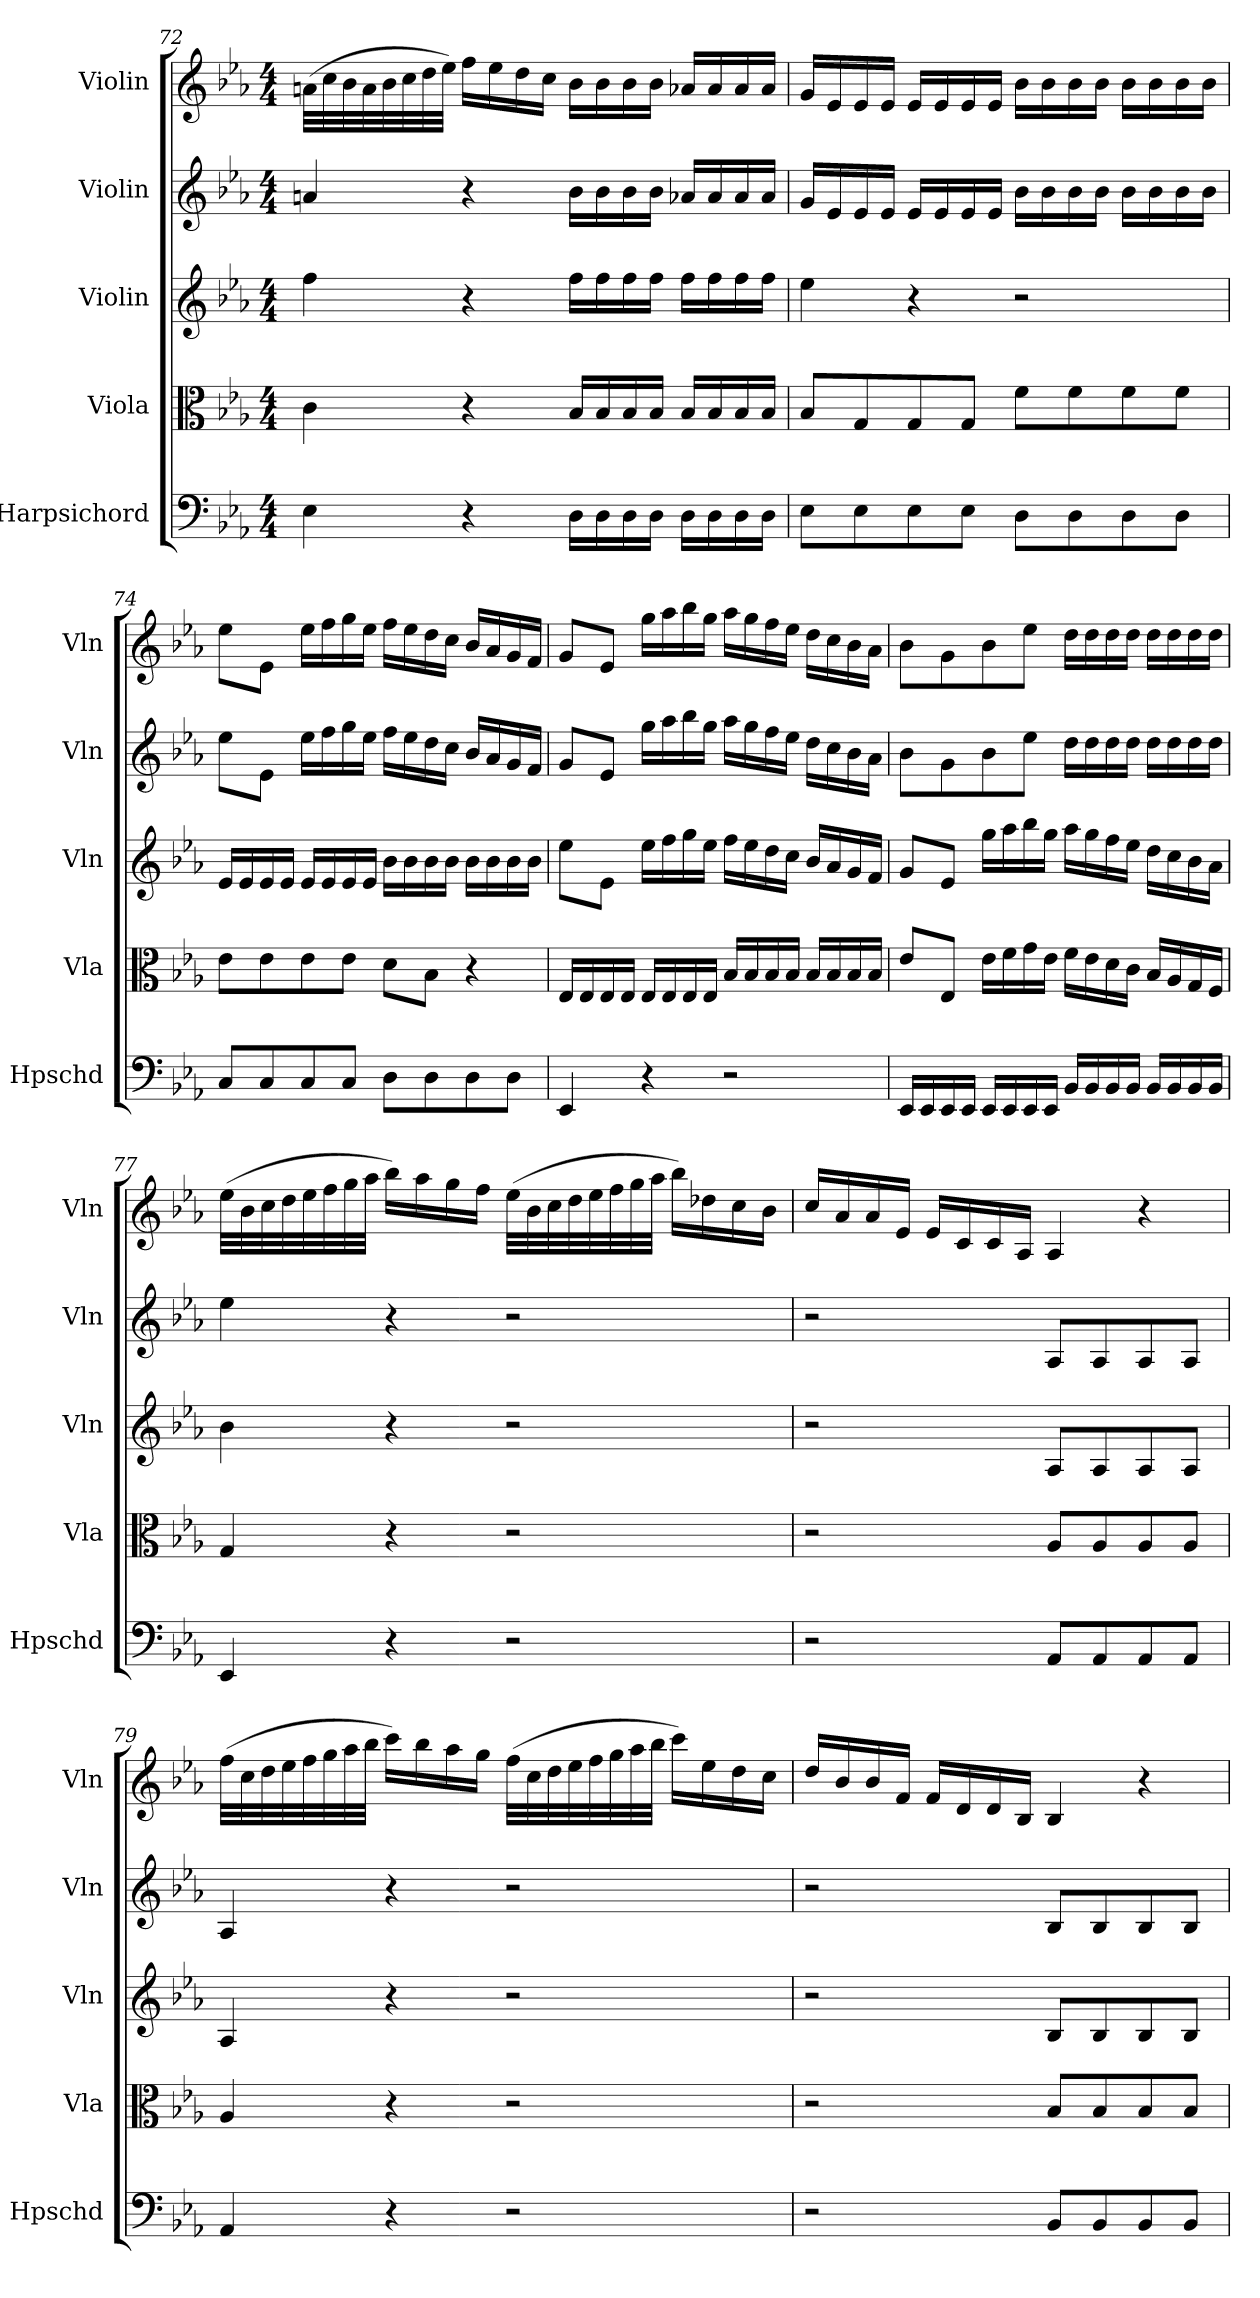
**kern	**kern	**kern	**kern	**kern
*part5	*part4	*part3	*part2	*part1
*staff5	*staff4	*staff3	*staff2	*staff1
*I"Harpsichord	*I"Viola	*I"Violin	*I"Violin	*I"Violin
*I'Hpschd	*I'Vla	*I'Vln	*I'Vln	*I'Vln
*clefF4	*clefC3	*clefG2	*clefG2	*clefG2
*k[b-e-a-]	*k[b-e-a-]	*k[b-e-a-]	*k[b-e-a-]	*k[b-e-a-]
*M4/4	*M4/4	*M4/4	*M4/4	*M4/4
=72	=72	=72	=72	=72
4E-\	4c\	4ff\	4an/	(32an\LLL
.	.	.	.	32cc\
.	.	.	.	32b-\
.	.	.	.	32a\
.	.	.	.	32b-\
.	.	.	.	32cc\
.	.	.	.	32dd\
.	.	.	.	32ee-\JJJ)
4r	4r	4r	4r	16ff\LL
.	.	.	.	16ee-\
.	.	.	.	16dd\
.	.	.	.	16cc\JJ
16D\LL	16B-/LL	16ff\LL	16b-\LL	16b-\LL
16D\	16B-/	16ff\	16b-\	16b-\
16D\	16B-/	16ff\	16b-\	16b-\
16D\JJ	16B-/JJ	16ff\JJ	16b-\JJ	16b-\JJ
16D\LL	16B-/LL	16ff\LL	16a-X/LL	16a-X/LL
16D\	16B-/	16ff\	16a-/	16a-/
16D\	16B-/	16ff\	16a-/	16a-/
16D\JJ	16B-/JJ	16ff\JJ	16a-/JJ	16a-/JJ
=73	=73	=73	=73	=73
8E-\L	8B-/L	4ee-\	16g/LL	16g/LL
.	.	.	16e-/	16e-/
8E-\	8G/	.	16e-/	16e-/
.	.	.	16e-/JJ	16e-/JJ
8E-\	8G/	4r	16e-/LL	16e-/LL
.	.	.	16e-/	16e-/
8E-\J	8G/J	.	16e-/	16e-/
.	.	.	16e-/JJ	16e-/JJ
8D\L	8f\L	2r	16b-\LL	16b-\LL
.	.	.	16b-\	16b-\
8D\	8f\	.	16b-\	16b-\
.	.	.	16b-\JJ	16b-\JJ
8D\	8f\	.	16b-\LL	16b-\LL
.	.	.	16b-\	16b-\
8D\J	8f\J	.	16b-\	16b-\
.	.	.	16b-\JJ	16b-\JJ
=74	=74	=74	=74	=74
8C/L	8e-\L	16e-/LL	8ee-\L	8ee-\L
.	.	16e-/	.	.
8C/	8e-\	16e-/	8e-\J	8e-\J
.	.	16e-/JJ	.	.
8C/	8e-\	16e-/LL	16ee-\LL	16ee-\LL
.	.	16e-/	16ff\	16ff\
8C/J	8e-\J	16e-/	16gg\	16gg\
.	.	16e-/JJ	16ee-\JJ	16ee-\JJ
8D\L	8d\L	16b-\LL	16ff\LL	16ff\LL
.	.	16b-\	16ee-\	16ee-\
8D\	8B-\J	16b-\	16dd\	16dd\
.	.	16b-\JJ	16cc\JJ	16cc\JJ
8D\	4r	16b-\LL	16b-/LL	16b-/LL
.	.	16b-\	16a-/	16a-/
8D\J	.	16b-\	16g/	16g/
.	.	16b-\JJ	16f/JJ	16f/JJ
=75	=75	=75	=75	=75
4EE-/	16E-/LL	8ee-\L	8g/L	8g/L
.	16E-/	.	.	.
.	16E-/	8e-\J	8e-/J	8e-/J
.	16E-/JJ	.	.	.
4r	16E-/LL	16ee-\LL	16gg\LL	16gg\LL
.	16E-/	16ff\	16aa-\	16aa-\
.	16E-/	16gg\	16bb-\	16bb-\
.	16E-/JJ	16ee-\JJ	16gg\JJ	16gg\JJ
2r	16B-/LL	16ff\LL	16aa-\LL	16aa-\LL
.	16B-/	16ee-\	16gg\	16gg\
.	16B-/	16dd\	16ff\	16ff\
.	16B-/JJ	16cc\JJ	16ee-\JJ	16ee-\JJ
.	16B-/LL	16b-/LL	16dd\LL	16dd\LL
.	16B-/	16a-/	16cc\	16cc\
.	16B-/	16g/	16b-\	16b-\
.	16B-/JJ	16f/JJ	16a-\JJ	16a-\JJ
=76	=76	=76	=76	=76
16EE-/LL	8e-/L	8g/L	8b-\L	8b-\L
16EE-/	.	.	.	.
16EE-/	8E-/J	8e-/J	8g\	8g\
16EE-/JJ	.	.	.	.
16EE-/LL	16e-\LL	16gg\LL	8b-\	8b-\
16EE-/	16f\	16aa-\	.	.
16EE-/	16g\	16bb-\	8ee-\J	8ee-\J
16EE-/JJ	16e-\JJ	16gg\JJ	.	.
16BB-/LL	16f\LL	16aa-\LL	16dd\LL	16dd\LL
16BB-/	16e-\	16gg\	16dd\	16dd\
16BB-/	16d\	16ff\	16dd\	16dd\
16BB-/JJ	16c\JJ	16ee-\JJ	16dd\JJ	16dd\JJ
16BB-/LL	16B-/LL	16dd\LL	16dd\LL	16dd\LL
16BB-/	16A-/	16cc\	16dd\	16dd\
16BB-/	16G/	16b-\	16dd\	16dd\
16BB-/JJ	16F/JJ	16a-\JJ	16dd\JJ	16dd\JJ
=77	=77	=77	=77	=77
4EE-/	4G/	4b-\	4ee-\	(32ee-\LLL
.	.	.	.	32b-\
.	.	.	.	32cc\
.	.	.	.	32dd\
.	.	.	.	32ee-\
.	.	.	.	32ff\
.	.	.	.	32gg\
.	.	.	.	32aa-\JJJ
4r	4r	4r	4r	16bb-\LL)
.	.	.	.	16aa-\
.	.	.	.	16gg\
.	.	.	.	16ff\JJ
2r	2r	2r	2r	(32ee-\LLL
.	.	.	.	32b-\
.	.	.	.	32cc\
.	.	.	.	32dd\
.	.	.	.	32ee-\
.	.	.	.	32ff\
.	.	.	.	32gg\
.	.	.	.	32aa-\JJJ
.	.	.	.	16bb-\LL)
.	.	.	.	16dd-X\
.	.	.	.	16cc\
.	.	.	.	16b-\JJ
=78	=78	=78	=78	=78
2r	2r	2r	2r	16cc/LL
.	.	.	.	16a-/
.	.	.	.	16a-/
.	.	.	.	16e-/JJ
.	.	.	.	16e-/LL
.	.	.	.	16c/
.	.	.	.	16c/
.	.	.	.	16A-/JJ
8AA-/L	8A-/L	8A-/L	8A-/L	4A-/
8AA-/	8A-/	8A-/	8A-/	.
8AA-/	8A-/	8A-/	8A-/	4r
8AA-/J	8A-/J	8A-/J	8A-/J	.
=79	=79	=79	=79	=79
4AA-/	4A-/	4A-/	4A-/	(32ff\LLL
.	.	.	.	32cc\
.	.	.	.	32dd\
.	.	.	.	32ee-\
.	.	.	.	32ff\
.	.	.	.	32gg\
.	.	.	.	32aa-\
.	.	.	.	32bb-\JJJ
4r	4r	4r	4r	16ccc\LL)
.	.	.	.	16bb-\
.	.	.	.	16aa-\
.	.	.	.	16gg\JJ
2r	2r	2r	2r	(32ff\LLL
.	.	.	.	32cc\
.	.	.	.	32dd\
.	.	.	.	32ee-\
.	.	.	.	32ff\
.	.	.	.	32gg\
.	.	.	.	32aa-\
.	.	.	.	32bb-\JJJ
.	.	.	.	16ccc\LL)
.	.	.	.	16ee-\
.	.	.	.	16dd\
.	.	.	.	16cc\JJ
=80	=80	=80	=80	=80
2r	2r	2r	2r	16dd/LL
.	.	.	.	16b-/
.	.	.	.	16b-/
.	.	.	.	16f/JJ
.	.	.	.	16f/LL
.	.	.	.	16d/
.	.	.	.	16d/
.	.	.	.	16B-/JJ
8BB-/L	8B-/L	8B-/L	8B-/L	4B-/
8BB-/	8B-/	8B-/	8B-/	.
8BB-/	8B-/	8B-/	8B-/	4r
8BB-/J	8B-/J	8B-/J	8B-/J	.
=	=	=	=	=
*-	*-	*-	*-	*-
